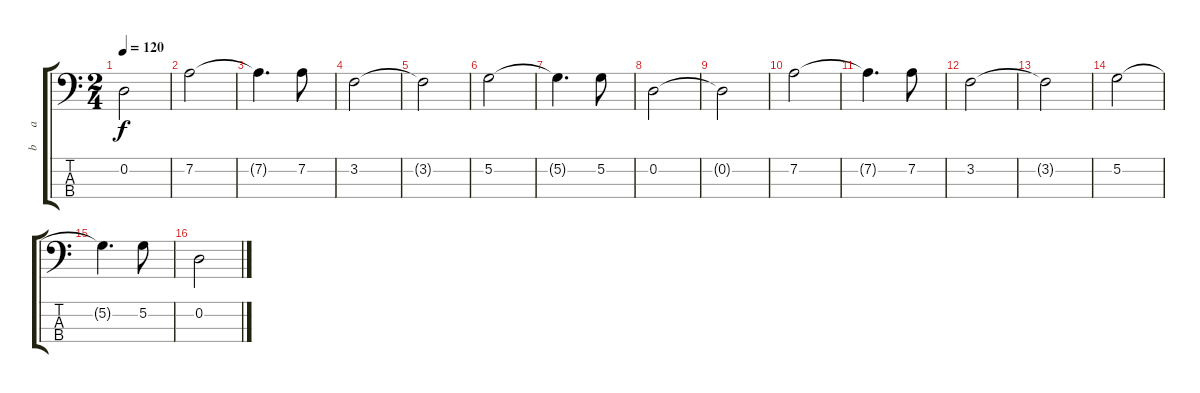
\track ("b      a       s      s" "b      a  ") {instrument electricbassfinger}
\staff {score tabs}
\tuning (G2 D2 A1 E1) {hide}
\ts (2 4)
\tempo 120
\clef f4
\ks c
0.2{t}.2{dy f} |
7.2.2 |
7.2{t}.4{d} 7.2.8 |
3.2.2 |
3.2{t}.2 |
5.2.2 |
5.2{t}.4{d} 5.2.8 |
0.2.2 |
0.2{t}.2 |
7.2.2 |
7.2{t}.4{d} 7.2.8 |
3.2.2 |
3.2{t}.2 |
5.2.2 |
5.2{t}.4{d} 5.2.8 |
0.2.2
